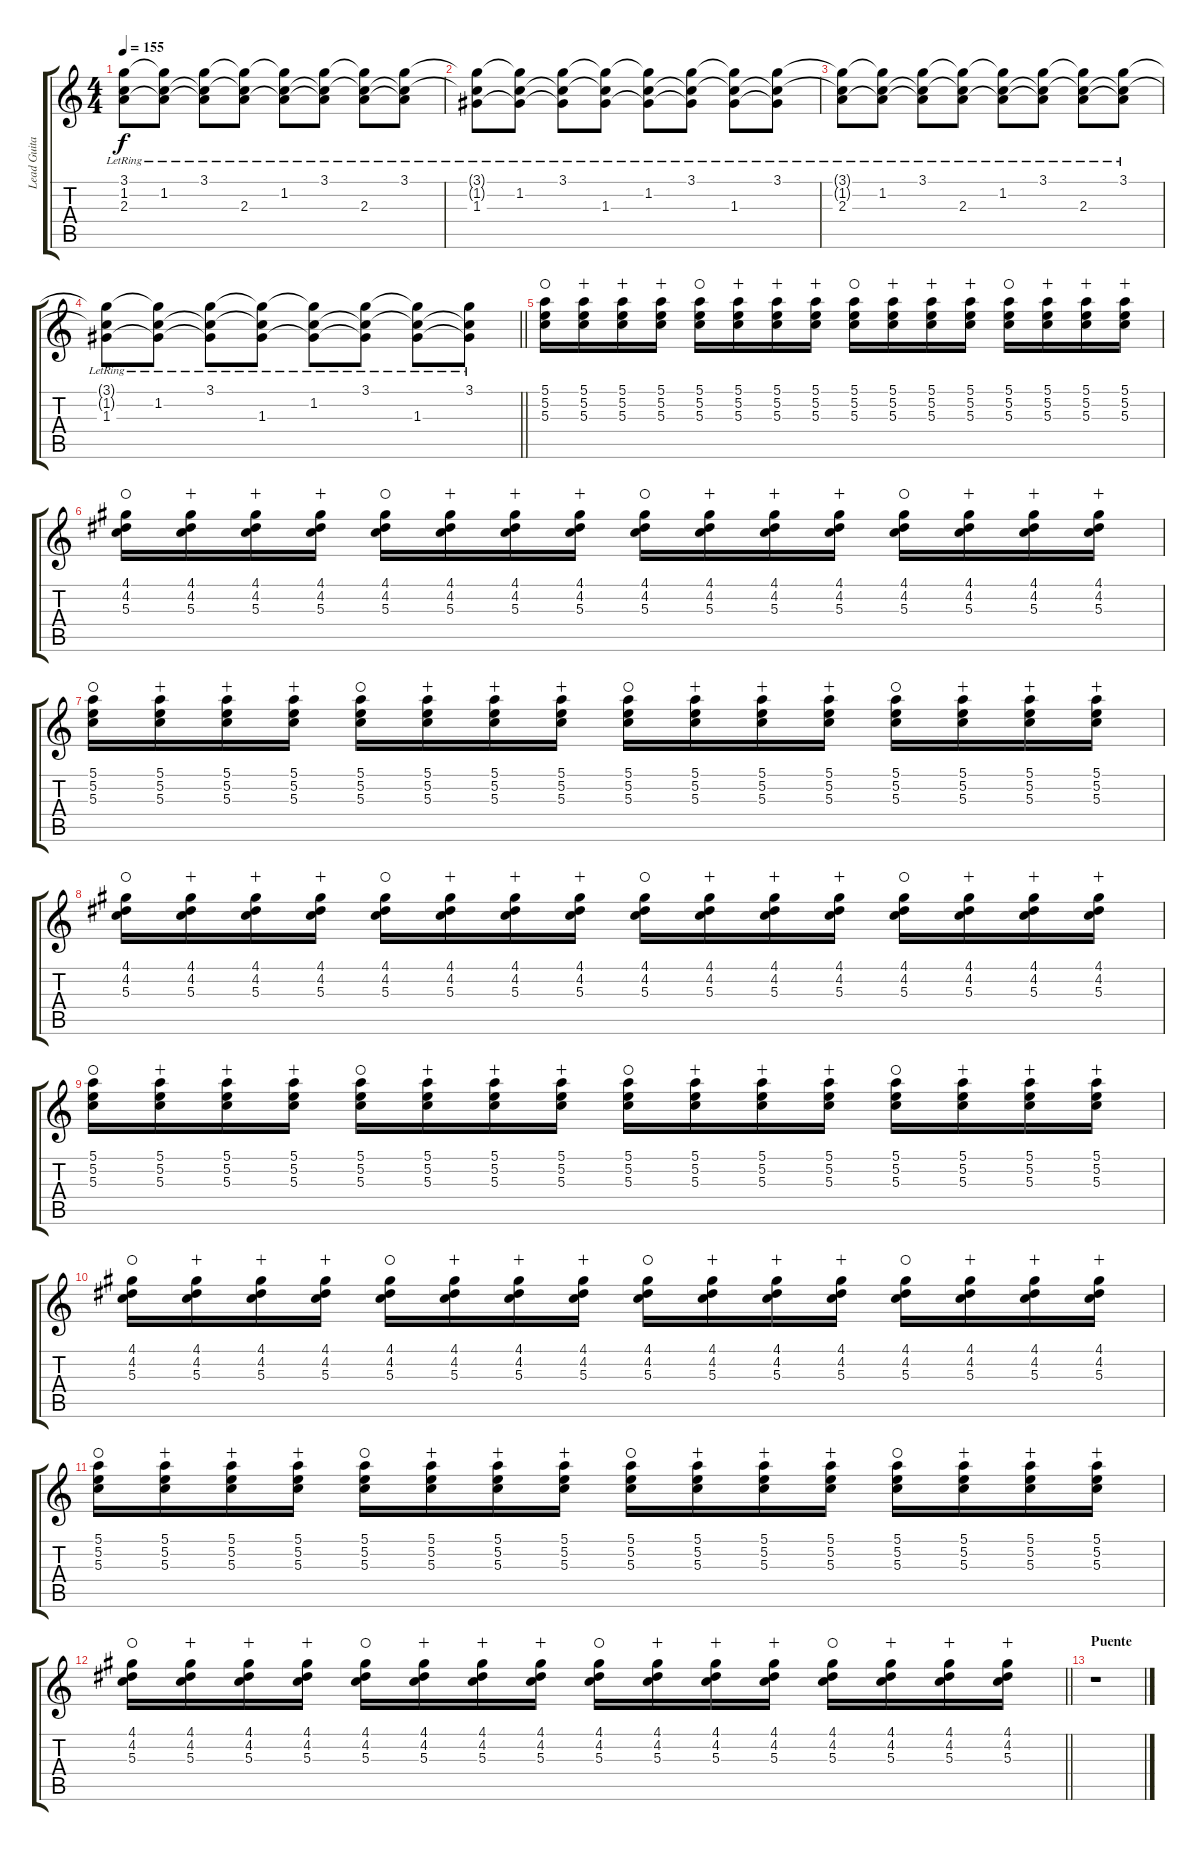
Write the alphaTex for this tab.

\track ("Lead Guitar" "Lead Guita") {instrument overdrivenguitar}
\staff {score tabs}
\tuning (E4 B3 G3 D3 A2 E2) {hide}
\ts (4 4)
\tempo 155
\clef g2
\ks c
(3.1{t} 1.2{t} 2.3{lr}).8{dy f} (3.1{t} 1.2{lr} 2.3{t}).8 (3.1{lr} 1.2{t} 2.3{t}).8 (3.1{t} 1.2{t} 2.3{lr}).8 (3.1{t} 1.2{lr} 2.3{t}).8 (3.1{lr} 1.2{t} 2.3{t}).8 (3.1{t} 1.2{t} 2.3{lr}).8 (3.1{lr} 1.2{t} 2.3{t}).8 |
(3.1{t} 1.2{t} 1.3{lr}).8 (3.1{t} 1.2{lr} 1.3{t}).8 (3.1{lr} 1.2{t} 1.3{t}).8 (3.1{t} 1.2{t} 1.3{lr}).8 (3.1{t} 1.2{lr} 1.3{t}).8 (3.1{lr} 1.2{t} 1.3{t}).8 (3.1{t} 1.2{t} 1.3{lr}).8 (3.1{lr} 1.2{t} 1.3{t}).8 |
(3.1{t} 1.2{t} 2.3{lr}).8 (3.1{t} 1.2{lr} 2.3{t}).8 (3.1{lr} 1.2{t} 2.3{t}).8 (3.1{t} 1.2{t} 2.3{lr}).8 (3.1{t} 1.2{lr} 2.3{t}).8 (3.1{lr} 1.2{t} 2.3{t}).8 (3.1{t} 1.2{t} 2.3{lr}).8 (3.1{lr} 1.2{t} 2.3{t}).8 |
\barLineRight lightlight
(3.1{t} 1.2{t} 1.3{lr}).8 (3.1{t} 1.2{lr} 1.3{t}).8 (3.1{lr} 1.2{t} 1.3{t}).8 (3.1{t} 1.2{t} 1.3{lr}).8 (3.1{t} 1.2{lr} 1.3{t}).8 (3.1{lr} 1.2{t} 1.3{t}).8 (3.1{t} 1.2{t} 1.3{lr}).8 (3.1{lr} 1.2{t} 1.3{t}).8 |
\section ("" "")
(5.1 5.2 5.3).16{waho} (5.1 5.2 5.3).16{wahc} (5.1 5.2 5.3).16{wahc} (5.1 5.2 5.3).16{wahc} (5.1 5.2 5.3).16{waho} (5.1 5.2 5.3).16{wahc} (5.1 5.2 5.3).16{wahc} (5.1 5.2 5.3).16{wahc} (5.1 5.2 5.3).16{waho} (5.1 5.2 5.3).16{wahc} (5.1 5.2 5.3).16{wahc} (5.1 5.2 5.3).16{wahc} (5.1 5.2 5.3).16{waho} (5.1 5.2 5.3).16{wahc} (5.1 5.2 5.3).16{wahc} (5.1 5.2 5.3).16{wahc} |
(4.1 4.2 5.3).16{waho} (4.1 4.2 5.3).16{wahc} (4.1 4.2 5.3).16{wahc} (4.1 4.2 5.3).16{wahc} (4.1 4.2 5.3).16{waho} (4.1 4.2 5.3).16{wahc} (4.1 4.2 5.3).16{wahc} (4.1 4.2 5.3).16{wahc} (4.1 4.2 5.3).16{waho} (4.1 4.2 5.3).16{wahc} (4.1 4.2 5.3).16{wahc} (4.1 4.2 5.3).16{wahc} (4.1 4.2 5.3).16{waho} (4.1 4.2 5.3).16{wahc} (4.1 4.2 5.3).16{wahc} (4.1 4.2 5.3).16{wahc} |
(5.1 5.2 5.3).16{waho} (5.1 5.2 5.3).16{wahc} (5.1 5.2 5.3).16{wahc} (5.1 5.2 5.3).16{wahc} (5.1 5.2 5.3).16{waho} (5.1 5.2 5.3).16{wahc} (5.1 5.2 5.3).16{wahc} (5.1 5.2 5.3).16{wahc} (5.1 5.2 5.3).16{waho} (5.1 5.2 5.3).16{wahc} (5.1 5.2 5.3).16{wahc} (5.1 5.2 5.3).16{wahc} (5.1 5.2 5.3).16{waho} (5.1 5.2 5.3).16{wahc} (5.1 5.2 5.3).16{wahc} (5.1 5.2 5.3).16{wahc} |
(4.1 4.2 5.3).16{waho} (4.1 4.2 5.3).16{wahc} (4.1 4.2 5.3).16{wahc} (4.1 4.2 5.3).16{wahc} (4.1 4.2 5.3).16{waho} (4.1 4.2 5.3).16{wahc} (4.1 4.2 5.3).16{wahc} (4.1 4.2 5.3).16{wahc} (4.1 4.2 5.3).16{waho} (4.1 4.2 5.3).16{wahc} (4.1 4.2 5.3).16{wahc} (4.1 4.2 5.3).16{wahc} (4.1 4.2 5.3).16{waho} (4.1 4.2 5.3).16{wahc} (4.1 4.2 5.3).16{wahc} (4.1 4.2 5.3).16{wahc} |
(5.1 5.2 5.3).16{waho} (5.1 5.2 5.3).16{wahc} (5.1 5.2 5.3).16{wahc} (5.1 5.2 5.3).16{wahc} (5.1 5.2 5.3).16{waho} (5.1 5.2 5.3).16{wahc} (5.1 5.2 5.3).16{wahc} (5.1 5.2 5.3).16{wahc} (5.1 5.2 5.3).16{waho} (5.1 5.2 5.3).16{wahc} (5.1 5.2 5.3).16{wahc} (5.1 5.2 5.3).16{wahc} (5.1 5.2 5.3).16{waho} (5.1 5.2 5.3).16{wahc} (5.1 5.2 5.3).16{wahc} (5.1 5.2 5.3).16{wahc} |
(4.1 4.2 5.3).16{waho} (4.1 4.2 5.3).16{wahc} (4.1 4.2 5.3).16{wahc} (4.1 4.2 5.3).16{wahc} (4.1 4.2 5.3).16{waho} (4.1 4.2 5.3).16{wahc} (4.1 4.2 5.3).16{wahc} (4.1 4.2 5.3).16{wahc} (4.1 4.2 5.3).16{waho} (4.1 4.2 5.3).16{wahc} (4.1 4.2 5.3).16{wahc} (4.1 4.2 5.3).16{wahc} (4.1 4.2 5.3).16{waho} (4.1 4.2 5.3).16{wahc} (4.1 4.2 5.3).16{wahc} (4.1 4.2 5.3).16{wahc} |
(5.1 5.2 5.3).16{waho} (5.1 5.2 5.3).16{wahc} (5.1 5.2 5.3).16{wahc} (5.1 5.2 5.3).16{wahc} (5.1 5.2 5.3).16{waho} (5.1 5.2 5.3).16{wahc} (5.1 5.2 5.3).16{wahc} (5.1 5.2 5.3).16{wahc} (5.1 5.2 5.3).16{waho} (5.1 5.2 5.3).16{wahc} (5.1 5.2 5.3).16{wahc} (5.1 5.2 5.3).16{wahc} (5.1 5.2 5.3).16{waho} (5.1 5.2 5.3).16{wahc} (5.1 5.2 5.3).16{wahc} (5.1 5.2 5.3).16{wahc} |
\barLineRight lightlight
(4.1 4.2 5.3).16{waho} (4.1 4.2 5.3).16{wahc} (4.1 4.2 5.3).16{wahc} (4.1 4.2 5.3).16{wahc} (4.1 4.2 5.3).16{waho} (4.1 4.2 5.3).16{wahc} (4.1 4.2 5.3).16{wahc} (4.1 4.2 5.3).16{wahc} (4.1 4.2 5.3).16{waho} (4.1 4.2 5.3).16{wahc} (4.1 4.2 5.3).16{wahc} (4.1 4.2 5.3).16{wahc} (4.1 4.2 5.3).16{waho} (4.1 4.2 5.3).16{wahc} (4.1 4.2 5.3).16{wahc} (4.1 4.2 5.3).16{wahc} |
\section ("" "Puente")
r.1
